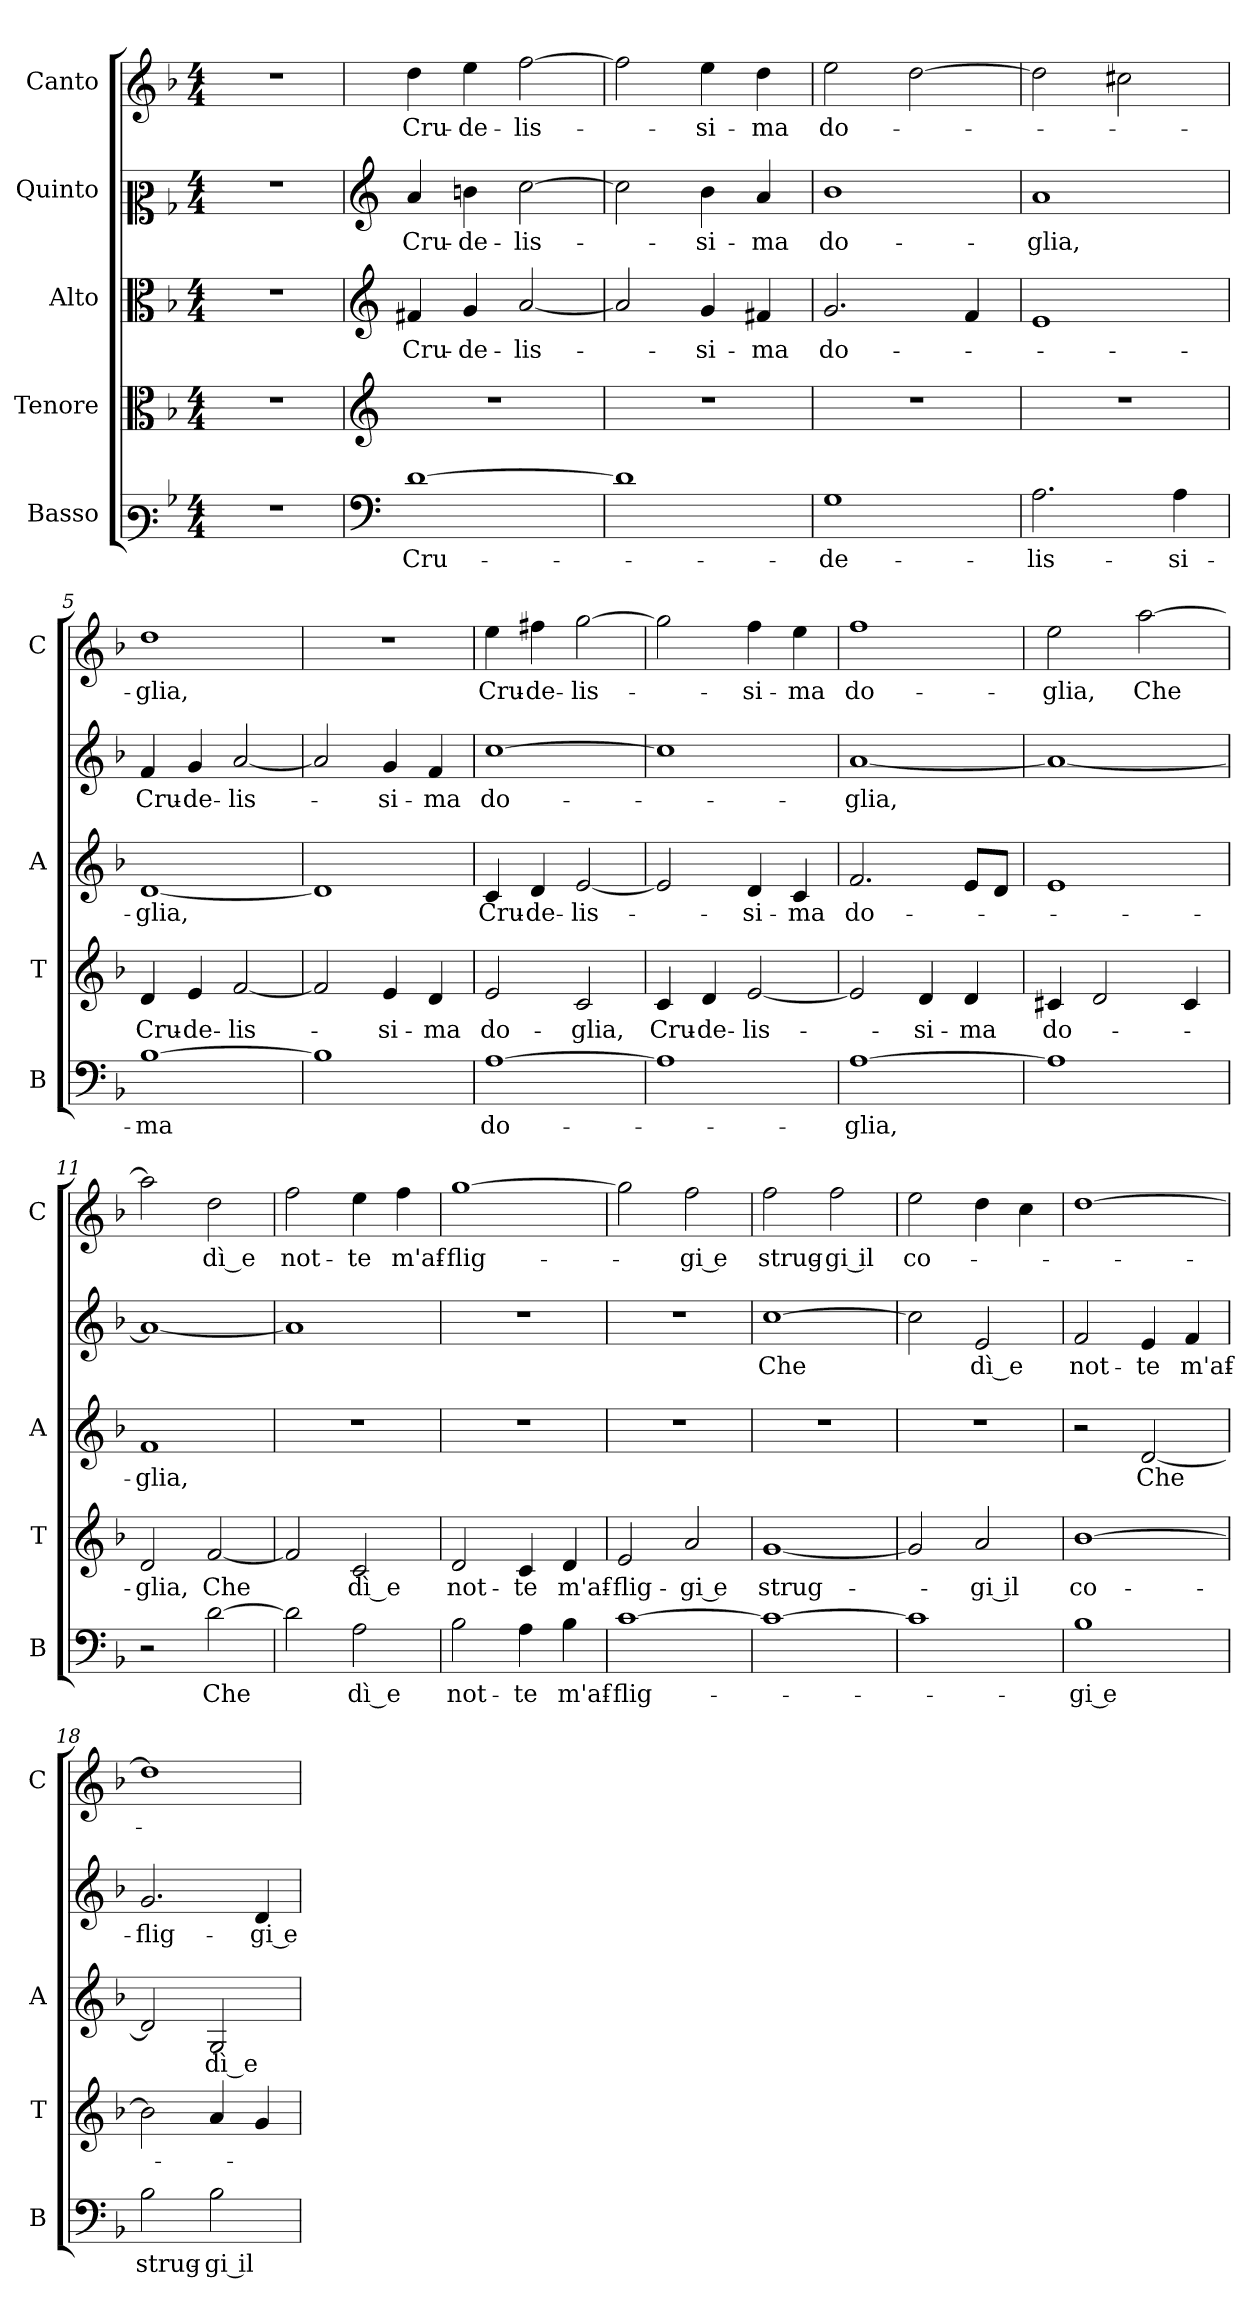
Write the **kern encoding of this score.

**kern	**text	**kern	**text	**kern	**text	**kern	**text	**kern	**text
*part5	*part5	*part4	*part4	*part3	*part3	*part2	*part2	*part1	*part1
*staff5	*staff5	*staff4	*staff4	*staff3	*staff3	*staff2	*staff2	*staff1	*staff1
*I"Basso	*	*I"Tenore	*	*I"Alto	*	*I"Quinto	*	*I"Canto	*
*I'B	*	*I'T	*	*I'A	*	*	*	*I'C	*
*clefF3	*	*clefC3	*	*clefC3	*	*clefC2	*	*clefG2	*
*k[b-]	*	*k[b-]	*	*k[b-]	*	*k[b-]	*	*k[b-]	*
*F:	*	*F:	*	*F:	*	*F:	*	*F:	*
*M4/4	*	*M4/4	*	*M4/4	*	*M4/4	*	*M4/4	*
=	=	=	=	=	=	=	=	=	=
1r	.	1r	.	1r	.	1r	.	1r	.
=1	=1	=1	=1	=1	=1	=1	=1	=1	=1
*clefF4	*	*clefG2	*	*clefG2	*	*clefG2	*	*	*
!	!LO:LY:b	!	!	!	!LO:LY:b	!	!LO:LY:b	!	!LO:LY:b
[1d	Cru-	1r	.	4f#X/	Cru-	4a/	Cru-	4dd\	Cru-
!	!	!	!	!	!LO:LY:b	!	!LO:LY:b	!	!LO:LY:b
.	.	.	.	4g/	-de-	4bn\	-de-	4ee\	-de-
!	!	!	!	!	!LO:LY:b	!	!LO:LY:b	!	!LO:LY:b
.	.	.	.	[2a/	-lis-	[2cc\	-lis-	[2ff\	-lis-
=2	=2	=2	=2	=2	=2	=2	=2	=2	=2
1d]	.	1r	.	2a/]	.	2cc\]	.	2ff\]	.
!	!	!	!	!	!LO:LY:b	!	!LO:LY:b	!	!LO:LY:b
.	.	.	.	4g/	-si-	4b-\	-si-	4ee\	-si-
!	!	!	!	!	!LO:LY:b	!	!LO:LY:b	!	!LO:LY:b
.	.	.	.	4f#X/	-ma	4a/	-ma	4dd\	-ma
=3	=3	=3	=3	=3	=3	=3	=3	=3	=3
!	!LO:LY:b	!	!	!	!LO:LY:b	!	!LO:LY:b	!	!LO:LY:b
1G	-de-	1r	.	2.g/	do-	1b-	do-	2ee\	do-
.	.	.	.	.	.	.	.	[2dd\	.
.	.	.	.	4f/	.	.	.	.	.
=4	=4	=4	=4	=4	=4	=4	=4	=4	=4
!	!LO:LY:b	!	!	!	!	!	!LO:LY:b	!	!
2.A\	-lis-	1r	.	1e	.	1a	-glia,	2dd\]	.
.	.	.	.	.	.	.	.	2cc#X\	.
!	!LO:LY:b	!	!	!	!	!	!	!	!
4A\	-si-	.	.	.	.	.	.	.	.
=5	=5	=5	=5	=5	=5	=5	=5	=5	=5
!	!LO:LY:b	!	!LO:LY:b	!	!LO:LY:b	!	!LO:LY:b	!	!LO:LY:b
[1B-	-ma	4d/	Cru-	[1d	-glia,	4f/	Cru-	1dd	-glia,
!	!	!	!LO:LY:b	!	!	!	!LO:LY:b	!	!
.	.	4e/	-de-	.	.	4g/	-de-	.	.
!	!	!	!LO:LY:b	!	!	!	!LO:LY:b	!	!
.	.	[2f/	-lis-	.	.	[2a/	-lis-	.	.
=6	=6	=6	=6	=6	=6	=6	=6	=6	=6
1B-]	.	2f/]	.	1d]	.	2a/]	.	1r	.
!	!	!	!LO:LY:b	!	!	!	!LO:LY:b	!	!
.	.	4e/	-si-	.	.	4g/	-si-	.	.
!	!	!	!LO:LY:b	!	!	!	!LO:LY:b	!	!
.	.	4d/	-ma	.	.	4f/	-ma	.	.
=7	=7	=7	=7	=7	=7	=7	=7	=7	=7
!	!LO:LY:b	!	!LO:LY:b	!	!LO:LY:b	!	!LO:LY:b	!	!LO:LY:b
[1A	do-	2e/	do-	4c/	Cru-	[1cc	do-	4ee\	Cru-
!	!	!	!	!	!LO:LY:b	!	!	!	!LO:LY:b
.	.	.	.	4d/	-de-	.	.	4ff#X\	-de-
!	!	!	!LO:LY:b	!	!LO:LY:b	!	!	!	!LO:LY:b
.	.	2c/	-glia,	[2e/	-lis-	.	.	[2gg\	-lis-
!!LO:LB:g=z
=8	=8	=8	=8	=8	=8	=8	=8	=8	=8
!	!	!	!LO:LY:b	!	!	!	!	!	!
1A]	.	4c/	Cru-	2e/]	.	1cc]	.	2gg\]	.
!	!	!	!LO:LY:b	!	!	!	!	!	!
.	.	4d/	-de-	.	.	.	.	.	.
!	!	!	!LO:LY:b	!	!LO:LY:b	!	!	!	!LO:LY:b
.	.	[2e/	-lis-	4d/	-si-	.	.	4ff\	-si-
!	!	!	!	!	!LO:LY:b	!	!	!	!LO:LY:b
.	.	.	.	4c/	-ma	.	.	4ee\	-ma
=9	=9	=9	=9	=9	=9	=9	=9	=9	=9
!	!LO:LY:b	!	!	!	!LO:LY:b	!	!LO:LY:b	!	!LO:LY:b
[1A	-glia,	2e/]	.	2.f/	do-	[1a	-glia,	1ff	do-
!	!	!	!LO:LY:b	!	!	!	!	!	!
.	.	4d/	-si-	.	.	.	.	.	.
!	!	!	!LO:LY:b	!	!	!	!	!	!
.	.	4d/	-ma	8e/L	.	.	.	.	.
.	.	.	.	8d/J	.	.	.	.	.
=10	=10	=10	=10	=10	=10	=10	=10	=10	=10
!	!	!	!LO:LY:b	!	!	!	!	!	!LO:LY:b
1A]	.	4c#X/	do-	1e	.	1a_	.	2ee\	-glia,
.	.	2d/	.	.	.	.	.	.	.
!	!	!	!	!	!	!	!	!	!LO:LY:b
.	.	.	.	.	.	.	.	[2aa\	Che
.	.	4c#/	.	.	.	.	.	.	.
=11	=11	=11	=11	=11	=11	=11	=11	=11	=11
!	!	!	!LO:LY:b	!	!LO:LY:b	!	!	!	!
2r	.	2d/	-glia,	1f	-glia,	1a_	.	2aa\]	.
!	!LO:LY:b	!	!LO:LY:b	!	!	!	!	!	!LO:LY:b
[2d\	Che	[2f/	Che	.	.	.	.	2dd\	dì e
=12	=12	=12	=12	=12	=12	=12	=12	=12	=12
!	!	!	!	!	!	!	!	!	!LO:LY:b
2d\]	.	2f/]	.	1r	.	1a]	.	2ff\	not-
!	!LO:LY:b	!	!LO:LY:b	!	!	!	!	!	!LO:LY:b
2A\	dì e	2c/	dì e	.	.	.	.	4ee\	-te
!	!	!	!	!	!	!	!	!	!LO:LY:b
.	.	.	.	.	.	.	.	4ff\	m'af-
=13	=13	=13	=13	=13	=13	=13	=13	=13	=13
!	!LO:LY:b	!	!LO:LY:b	!	!	!	!	!	!LO:LY:b
2B-\	not-	2d/	not-	1r	.	1r	.	[1gg	-flig-
!	!LO:LY:b	!	!LO:LY:b	!	!	!	!	!	!
4A\	-te	4c/	-te	.	.	.	.	.	.
!	!LO:LY:b	!	!LO:LY:b	!	!	!	!	!	!
4B-\	m'af-	4d/	m'af-	.	.	.	.	.	.
=14	=14	=14	=14	=14	=14	=14	=14	=14	=14
!	!LO:LY:b	!	!LO:LY:b	!	!	!	!	!	!
[1c	-flig-	2e/	-flig-	1r	.	1r	.	2gg\]	.
!	!	!	!LO:LY:b	!	!	!	!	!	!LO:LY:b
.	.	2a/	-gi e	.	.	.	.	2ff\	-gi e
=15	=15	=15	=15	=15	=15	=15	=15	=15	=15
!	!	!	!LO:LY:b	!	!	!	!LO:LY:b	!	!LO:LY:b
1c_	.	[1g	strug-	1r	.	[1cc	Che	2ff\	strug-
!	!	!	!	!	!	!	!	!	!LO:LY:b
.	.	.	.	.	.	.	.	2ff\	-gi il
!!LO:PB:g=z
=16	=16	=16	=16	=16	=16	=16	=16	=16	=16
!	!	!	!	!	!	!	!	!	!LO:LY:b
1c]	.	2g/]	.	1r	.	2cc\]	.	2ee\	co-
!	!	!	!LO:LY:b	!	!	!	!LO:LY:b	!	!
.	.	2a/	-gi il	.	.	2e/	dì e	4dd\	.
.	.	.	.	.	.	.	.	4cc\	.
=17	=17	=17	=17	=17	=17	=17	=17	=17	=17
!	!LO:LY:b	!	!LO:LY:b	!	!	!	!LO:LY:b	!	!
1B-	-gi e	[1b-	co-	2r	.	2f/	not-	[1dd	.
!	!	!	!	!	!LO:LY:b	!	!LO:LY:b	!	!
.	.	.	.	[2d/	Che	4e/	-te	.	.
!	!	!	!	!	!	!	!LO:LY:b	!	!
.	.	.	.	.	.	4f/	m'af-	.	.
=18	=18	=18	=18	=18	=18	=18	=18	=18	=18
!	!LO:LY:b	!	!	!	!	!	!LO:LY:b	!	!
2B-\	strug-	2b-\]	.	2d/]	.	2.g/	-flig-	1dd]	.
!	!LO:LY:b	!	!	!	!LO:LY:b	!	!	!	!
2B-\	-gi il	4a/	.	2G/	dì e	.	.	.	.
!	!	!	!	!	!	!	!LO:LY:b	!	!
.	.	4g/	.	.	.	4d/	-gi e	.	.
=	=	=	=	=	=	=	=	=	=
*-	*-	*-	*-	*-	*-	*-	*-	*-	*-
